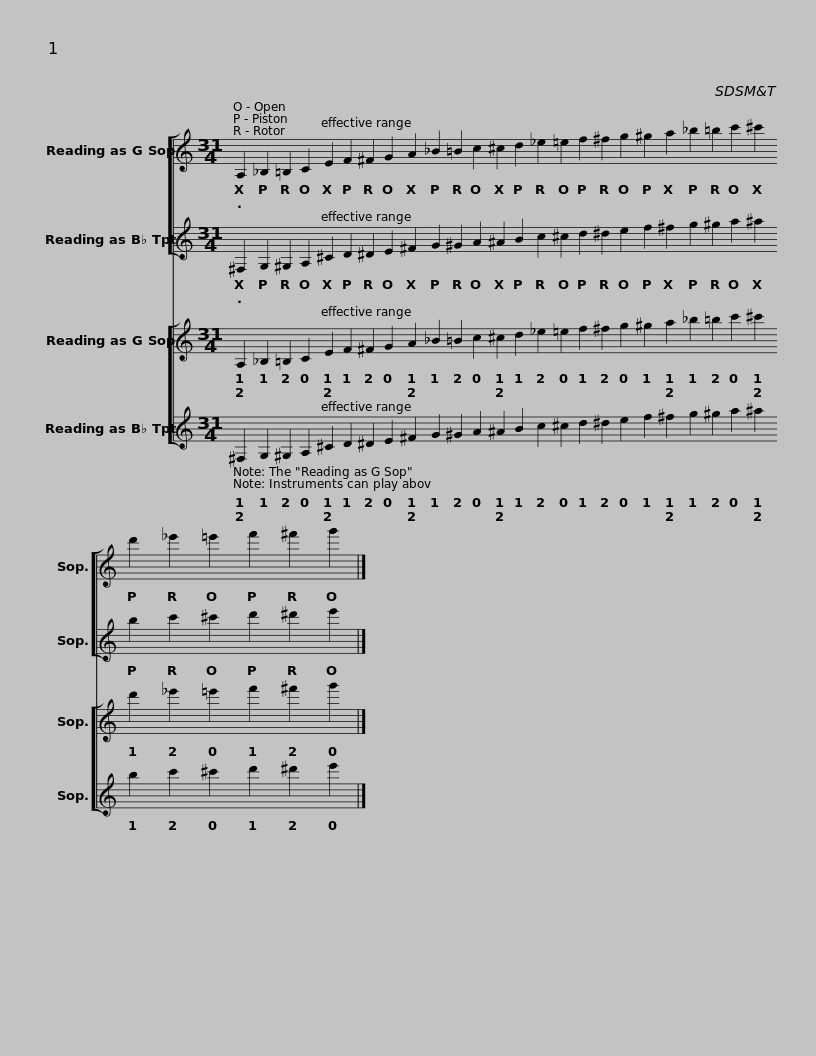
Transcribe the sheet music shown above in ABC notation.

X:1
%%score [ 1 2 ] [ 3 4 ]
L:1/8
M:31/4
I:linebreak $
K:C
V:1 treble
V:2 treble
V:3 treble
V:4 treble
V:1
 A,2 _B,2 =B,2 C2 E2 F2 ^F2 G2 A2 _B2 =B2 c2 ^c2 d2 _e2 =e2 f2 ^f2 g2 ^g2 a2 _b2 =b2 c'2 ^c'2 d'2 _e'2 =e'2 f'2 ^f'2 g'2 |] %1
V:2
 ^F,2 G,2 ^G,2 A,2 ^C2 D2 ^D2 E2 ^F2 G2 ^G2 A2 ^A2 B2 c2 ^c2 d2 ^d2 e2 f2 ^f2 g2 ^g2 a2 ^a2 b2 c'2 ^c'2 d'2 ^d'2 e'2 |] %1
V:3
 A,2 _B,2 =B,2 C2 E2 F2 ^F2 G2 A2 _B2 =B2 c2 ^c2 d2 _e2 =e2 f2 ^f2 g2 ^g2 a2 _b2 =b2 c'2 ^c'2 d'2 _e'2 =e'2 f'2 ^f'2 g'2 |] %1
V:4
 ^F,2 G,2 ^G,2 A,2 ^C2 D2 ^D2 E2 ^F2 G2 ^G2 A2 ^A2 B2 c2 ^c2 d2 ^d2 e2 f2 ^f2 g2 ^g2 a2 ^a2 b2 c'2 ^c'2 d'2 ^d'2 e'2 |] %1
